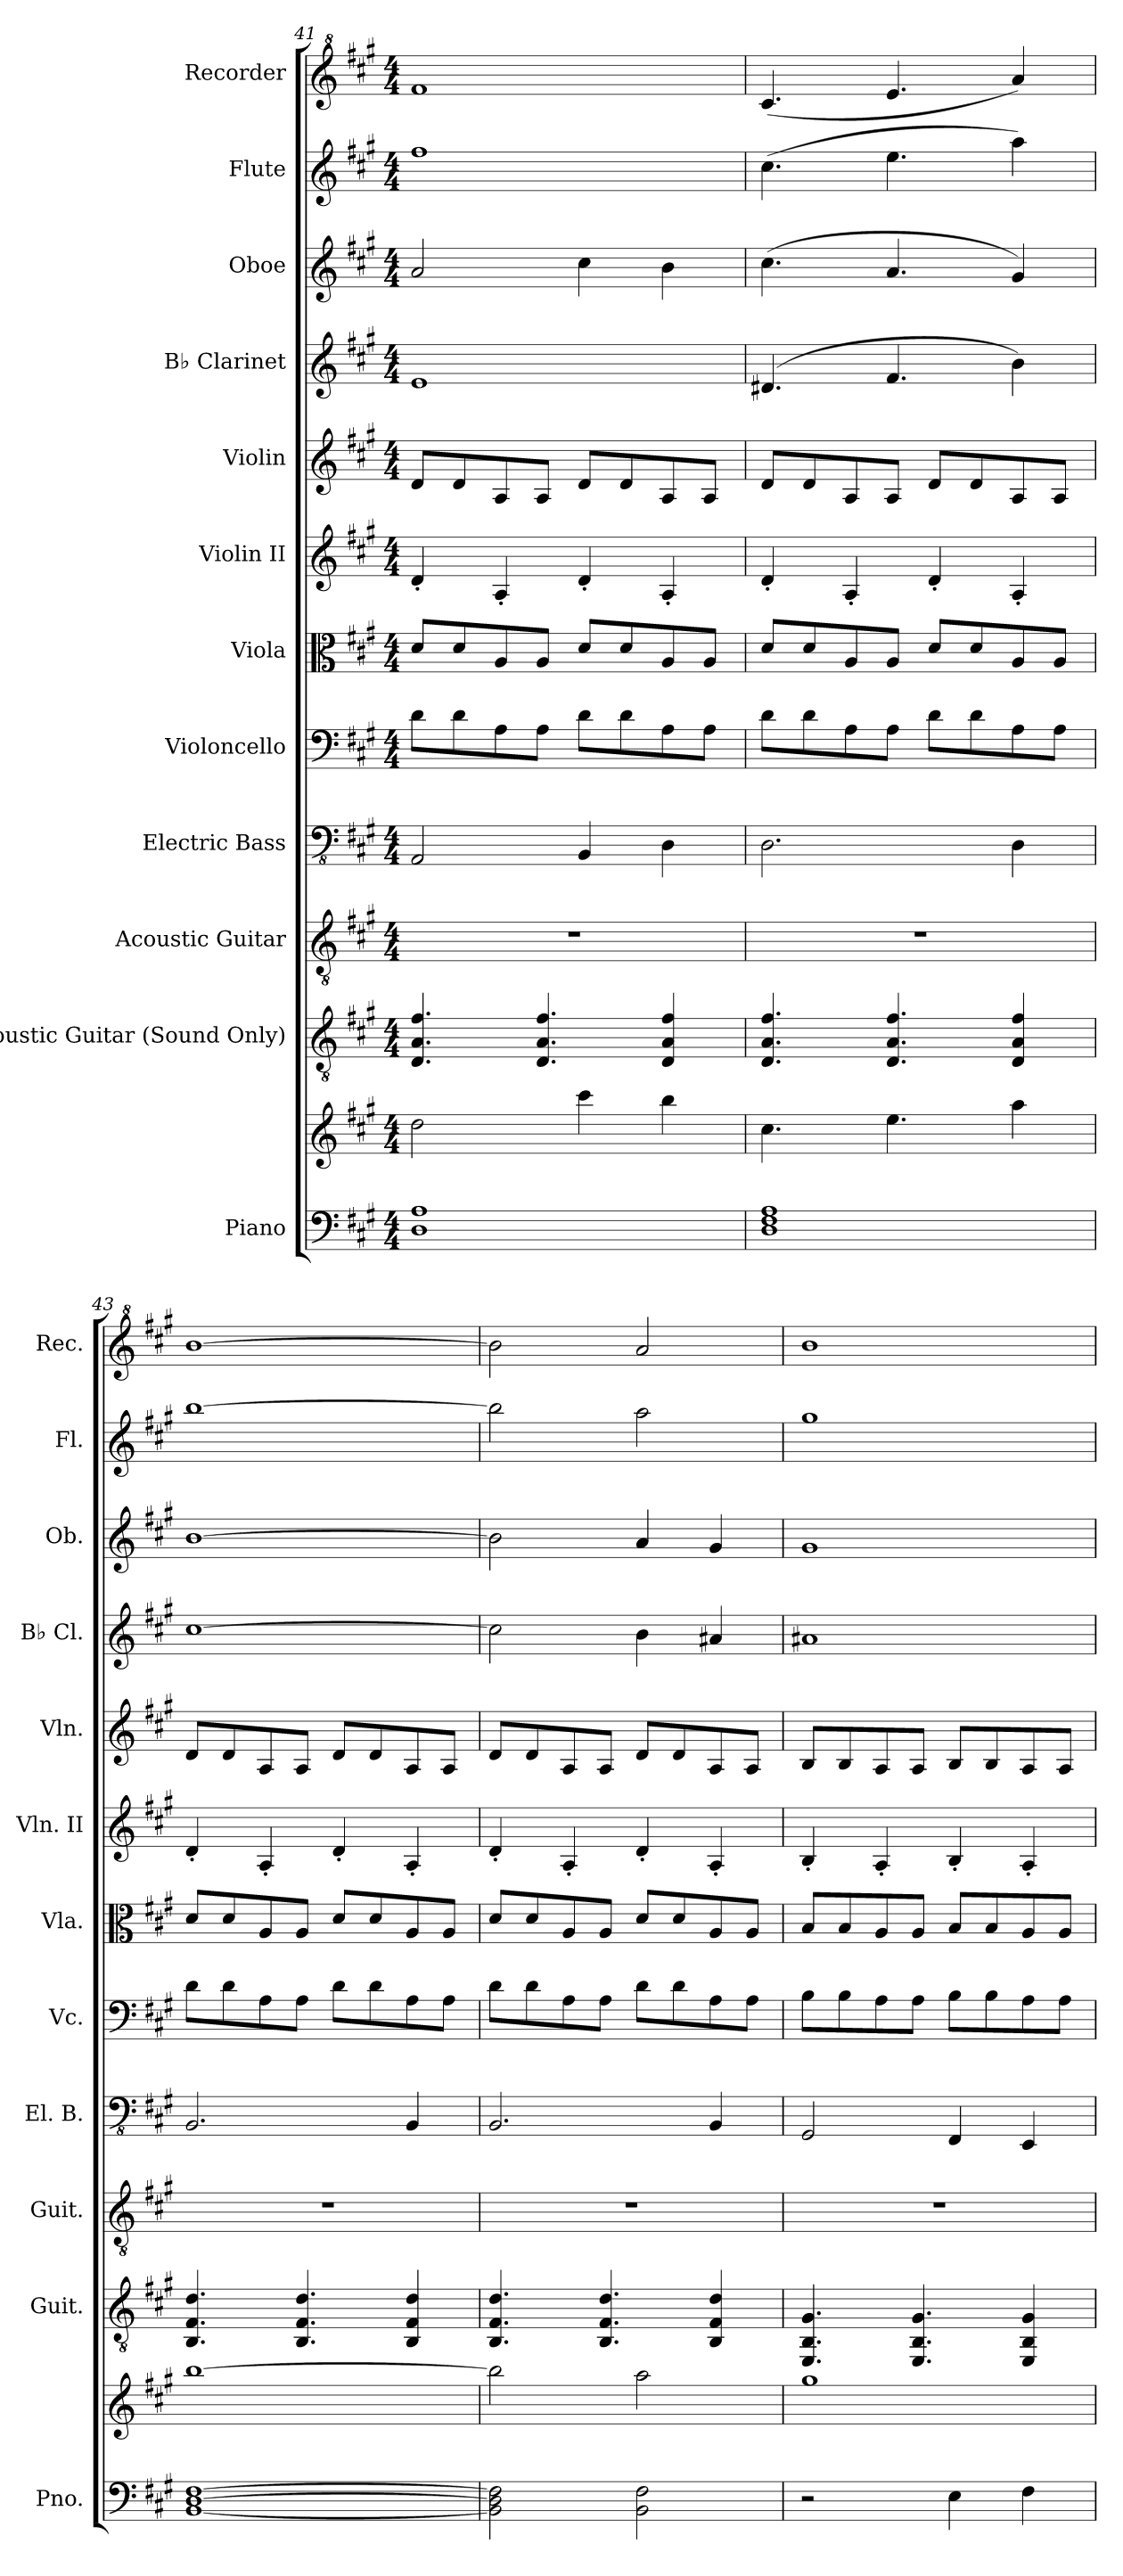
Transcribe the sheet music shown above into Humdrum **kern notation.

**kern	**kern	**kern	**kern	**kern	**kern	**kern	**kern	**kern	**kern	**kern	**kern	**kern
*part12	*part12	*part11	*part10	*part9	*part8	*part7	*part6	*part5	*part4	*part3	*part2	*part1
*staff13	*staff12	*staff11	*staff10	*staff9	*staff8	*staff7	*staff6	*staff5	*staff4	*staff3	*staff2	*staff1
*I"Piano	*	*I"Acoustic Guitar (Sound Only)	*I"Acoustic Guitar	*I"Electric Bass	*I"Violoncello	*I"Viola	*I"Violin II	*I"Violin	*I"B♭ Clarinet	*I"Oboe	*I"Flute	*I"Recorder
*I'Pno.	*	*I'Guit.	*I'Guit.	*I'El. B.	*I'Vc.	*I'Vla.	*I'Vln. II	*I'Vln.	*I'B♭ Cl.	*I'Ob.	*I'Fl.	*I'Rec.
*clefF4	*clefG2	*clefGv2	*clefGv2	*clefFv4	*clefF4	*clefC3	*clefG2	*clefG2	*clefG2	*clefG2	*clefG2	*clefG^2
*	*	*	*	*	*	*	*	*	*ITrd1c2	*	*	*
*k[f#c#g#]	*k[f#c#g#]	*k[f#c#g#]	*k[f#c#g#]	*k[f#c#g#]	*k[f#c#g#]	*k[f#c#g#]	*k[f#c#g#]	*k[f#c#g#]	*k[f#]	*k[f#c#g#]	*k[f#c#g#]	*k[f#c#g#]
*M4/4	*M4/4	*M4/4	*M4/4	*M4/4	*M4/4	*M4/4	*M4/4	*M4/4	*M4/4	*M4/4	*M4/4	*M4/4
=41	=41	=41	=41	=41	=41	=41	=41	=41	=41	=41	=41	=41
1D 1A	2dd\	4.D/ 4.A/ 4.f#/	1r	2AAA/	8d\L	8d/L	4d'/	8d/L	1d	2a/	1ff#	1ff#
.	.	.	.	.	8d\	8d/	.	8d/	.	.	.	.
.	.	.	.	.	8A\	8A/	4A'/	8A/	.	.	.	.
.	.	4.D/ 4.A/ 4.f#/	.	.	8A\J	8A/J	.	8A/J	.	.	.	.
.	4ccc#\	.	.	4BBB/	8d\L	8d/L	4d'/	8d/L	.	4cc#\	.	.
.	.	.	.	.	8d\	8d/	.	8d/	.	.	.	.
.	4bb\	4D/ 4A/ 4f#/	.	4DD\	8A\	8A/	4A'/	8A/	.	4b\	.	.
.	.	.	.	.	8A\J	8A/J	.	8A/J	.	.	.	.
=42	=42	=42	=42	=42	=42	=42	=42	=42	=42	=42	=42	=42
1D 1F# 1A	4.cc#\	4.D/ 4.A/ 4.f#/	1r	2.DD\	8d\L	8d/L	4d'/	8d/L	(4.c#X/	(4.cc#\	(4.cc#\	(4.cc#/
.	.	.	.	.	8d\	8d/	.	8d/	.	.	.	.
.	.	.	.	.	8A\	8A/	4A'/	8A/	.	.	.	.
.	4.ee\	4.D/ 4.A/ 4.f#/	.	.	8A\J	8A/J	.	8A/J	4.e/	4.a/	4.ee\	4.ee/
.	.	.	.	.	8d\L	8d/L	4d'/	8d/L	.	.	.	.
.	.	.	.	.	8d\	8d/	.	8d/	.	.	.	.
.	4aa\	4D/ 4A/ 4f#/	.	4DD\	8A\	8A/	4A'/	8A/	4a\)	4g#/)	4aa\)	4aa/)
.	.	.	.	.	8A\J	8A/J	.	8A/J	.	.	.	.
=43	=43	=43	=43	=43	=43	=43	=43	=43	=43	=43	=43	=43
[1BB [1D [1F#	[1bb	4.BB/ 4.F#/ 4.d/	1r	2.BBB/	8d\L	8d/L	4d'/	8d/L	[1b	[1b	[1bb	[1bb
.	.	.	.	.	8d\	8d/	.	8d/	.	.	.	.
.	.	.	.	.	8A\	8A/	4A'/	8A/	.	.	.	.
.	.	4.BB/ 4.F#/ 4.d/	.	.	8A\J	8A/J	.	8A/J	.	.	.	.
.	.	.	.	.	8d\L	8d/L	4d'/	8d/L	.	.	.	.
.	.	.	.	.	8d\	8d/	.	8d/	.	.	.	.
.	.	4BB/ 4F#/ 4d/	.	4BBB/	8A\	8A/	4A'/	8A/	.	.	.	.
.	.	.	.	.	8A\J	8A/J	.	8A/J	.	.	.	.
=44	=44	=44	=44	=44	=44	=44	=44	=44	=44	=44	=44	=44
2BB\] 2D\] 2F#\]	2bb\]	4.BB/ 4.F#/ 4.d/	1r	2.BBB/	8d\L	8d/L	4d'/	8d/L	2b\]	2b\]	2bb\]	2bb\]
.	.	.	.	.	8d\	8d/	.	8d/	.	.	.	.
.	.	.	.	.	8A\	8A/	4A'/	8A/	.	.	.	.
.	.	4.BB/ 4.F#/ 4.d/	.	.	8A\J	8A/J	.	8A/J	.	.	.	.
2BB\ 2F#\	2aa\	.	.	.	8d\L	8d/L	4d'/	8d/L	4a\	4a/	2aa\	2aa/
.	.	.	.	.	8d\	8d/	.	8d/	.	.	.	.
.	.	4BB/ 4F#/ 4d/	.	4BBB/	8A\	8A/	4A'/	8A/	4g#X/	4g#/	.	.
.	.	.	.	.	8A\J	8A/J	.	8A/J	.	.	.	.
=45	=45	=45	=45	=45	=45	=45	=45	=45	=45	=45	=45	=45
2r	1gg#	4.EE/ 4.BB/ 4.G#/	1r	2GGG#/	8B\L	8B/L	4B'/	8B/L	1g#X	1g#	1gg#	1bb
.	.	.	.	.	8B\	8B/	.	8B/	.	.	.	.
.	.	.	.	.	8A\	8A/	4A'/	8A/	.	.	.	.
.	.	4.EE/ 4.BB/ 4.G#/	.	.	8A\J	8A/J	.	8A/J	.	.	.	.
4E\	.	.	.	4FFF#/	8B\L	8B/L	4B'/	8B/L	.	.	.	.
.	.	.	.	.	8B\	8B/	.	8B/	.	.	.	.
4F#\	.	4EE/ 4BB/ 4G#/	.	4EEE/	8A\	8A/	4A'/	8A/	.	.	.	.
.	.	.	.	.	8A\J	8A/J	.	8A/J	.	.	.	.
=	=	=	=	=	=	=	=	=	=	=	=	=
*-	*-	*-	*-	*-	*-	*-	*-	*-	*-	*-	*-	*-
